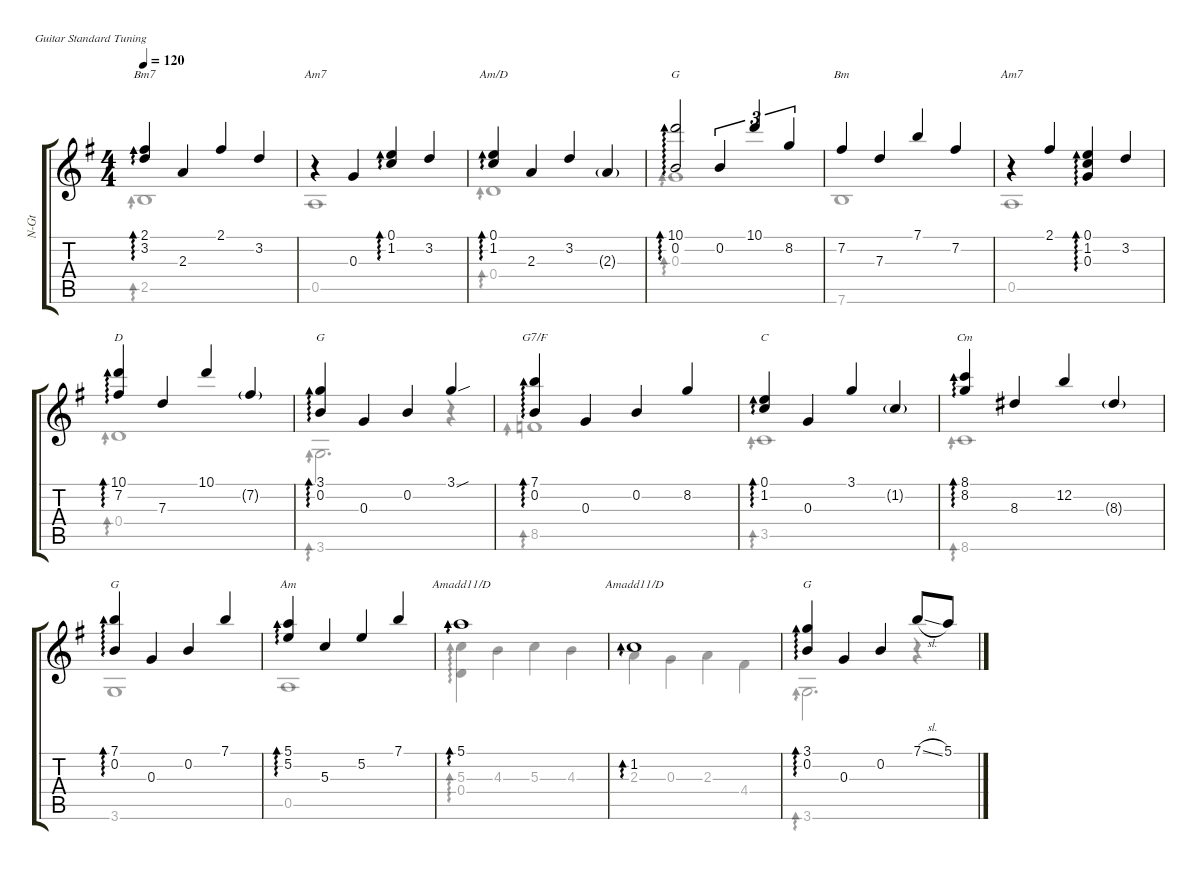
\defaultSystemsLayout 4
\hideDynamics
\bracketExtendMode groupsimilarinstruments
\otherSystemsTrackNameOrientation horizontal
\defaultBarNumberDisplay Hide
\track ("Nylon Guitar" "N-Gt") {instrument acousticguitarnylon}
\staff {score tabs}
\tuning (E4 B3 G3 D3 A2 E2)
\chord ("G" 10 9 9 x x x) {firstfret 10 showdiagram false}
\chord ("Bm" 7 7 7 x x 7) {firstfret 7 showdiagram false barre (7 7 7)}
\chord ("Bm7" 2 3 2 x 2 x) {showdiagram false barre (2 2)}
\chord ("Am7" 0 1 0 x 0 x) {showdiagram false}
\chord ("Am/D" 0 1 2 0 x x) {showdiagram false}
\chord ("D " 10 7 7 6 x x) {firstfret 7 showdiagram false barre 7}
\chord ("G " 3 0 0 x x 3) {showdiagram false}
\chord ("G7/F" 7 6 6 x 8 x) {firstfret 7 showdiagram false}
\chord ("C" 0 1 0 2 3 x) {showdiagram false}
\chord ("Cm" 8 8 8 x x 8) {firstfret 8 showdiagram false barre (8 8 8)}
\chord ("Am" 5 5 5 x 4 x) {firstfret 5 showdiagram false barre (5 5)}
\chord ("Amadd11/D" x 1 2 0 x x) {showdiagram false}
\chord ("G " 7 2 2 x x 3) {firstfret 3 showdiagram false}
\chord ("Amadd11/D" 5 x 5 0 x x) {showdiagram false}
\voice
\ts (4 4)
\tempo 120
\clef g2
\ks g
(2.1{acc #} 3.2{acc forcenatural}).4{ad 0 ch "Bm7" dy mf beam Up} 2.3{acc forcenatural}.4{beam Up} 2.1{acc #}.4{beam Up} 3.2{acc forcenatural}.4{beam Up} |
r.4{ch "Am7" beam Up} 0.3{acc forcenatural}.4{beam Up} (0.1{acc forcenatural} 1.2{acc forcenatural}).4{ad 0 beam Up} 3.2{acc forcenatural}.4{beam Up} |
(0.1{acc forcenatural} 1.2{acc forcenatural}).4{ad 0 ch "Am/D" beam Up} 2.3{acc forcenatural}.4{beam Up} 3.2{acc forcenatural}.4{beam Up} 2.3{g acc forcenatural}.4{beam Up} |
(0.2{acc forcenatural} 10.1{acc forcenatural}).2{ad 0 ch "G" beam Up} 0.2{acc forcenatural}.4{tu (3 2) beam Up} 10.1{acc forcenatural}.4{tu (3 2) beam Up} 8.2{acc forcenatural}.4{tu (3 2) beam Up} |
7.2{acc #}.4{ch "Bm" beam Up} 7.3{acc forcenatural}.4{beam Up} 7.1{acc forcenatural}.4{beam Up} 7.2{acc #}.4{beam Up} |
r.4{ch "Am7" beam Up} 2.1{acc #}.4{beam Up} (1.2{acc forcenatural} 0.1{acc forcenatural} 0.3{acc forcenatural}).4{ad 0 beam Up} 3.2{acc forcenatural}.4{beam Up} |
(10.1{acc forcenatural} 7.2{acc #}).4{ad 0 ch "D " beam Up} 7.3{acc forcenatural}.4{beam Up} 10.1{acc forcenatural}.4{beam Up} 7.2{g acc #}.4{beam Up} |
(3.1{acc forcenatural} 0.2{acc forcenatural}).4{ad 0 ch "G " beam Up} 0.3{acc forcenatural}.4{beam Up} 0.2{acc forcenatural}.4{beam Up} 3.1{sou acc forcenatural}.4{beam Up} |
(7.1{acc forcenatural} 0.2{acc forcenatural}).4{ad 0 ch "G7/F" beam Up} 0.3{acc forcenatural}.4{beam Up} 0.2{acc forcenatural}.4{beam Up} 8.2{acc forcenatural}.4{beam Up} |
(0.1{acc forcenatural} 1.2{acc forcenatural}).4{ad 0 ch "C" beam Up} 0.3{acc forcenatural}.4{beam Up} 3.1{acc forcenatural}.4{beam Up} 1.2{g acc forcenatural}.4{beam Up} |
(8.1{acc forcenatural} 8.2{acc forcenatural}).4{ad 0 ch "Cm" beam Up} 8.3{acc #}.4{beam Up} 12.2{acc forcenatural}.4{beam Up} 8.3{g acc #}.4{beam Up} |
(7.1{acc forcenatural} 0.2{acc forcenatural}).4{ad 0 ch "G " beam Up} 0.3{acc forcenatural}.4{beam Up} 0.2{acc forcenatural}.4{beam Up} 7.1{acc forcenatural}.4{beam Up} |
(5.1{acc forcenatural} 5.2{acc forcenatural}).4{ad 0 ch "Am" beam Up} 5.3{acc forcenatural}.4{beam Up} 5.2{acc forcenatural}.4{beam Up} 7.1{acc forcenatural}.4{beam Up} |
5.1{acc forcenatural}.1{ad 0 ch "Amadd11/D" beam Up} |
1.2{acc forcenatural}.1{ad 0 ch "Amadd11/D" beam Up} |
(3.1{acc forcenatural} 0.2{acc forcenatural}).4{ad 0 ch "G " beam Up} 0.3{acc forcenatural}.4{beam Up} 0.2{acc forcenatural}.4{beam Up} 7.1{sl acc forcenatural}.8{beam Up} 5.1{acc forcenatural}.8{beam Up}
\voice
\clef g2
\ottava regular
\simile none
\ks g
2.5{acc forcenatural}.1{ad 0 dy mf beam Down} |
0.5{acc forcenatural}.1{beam Down} |
0.4{acc forcenatural}.1{ad 0 beam Down} |
0.3{acc forcenatural}.1{ad 0 beam Down} |
7.6{acc forcenatural}.1{beam Down} |
0.5{acc forcenatural}.1{beam Down} |
0.4{acc forcenatural}.1{ad 0 beam Down} |
3.6{acc forcenatural}.2{d ad 0 beam Down} r.4{beam Down} |
8.5{acc forcenatural}.1{ad 0 beam Down} |
3.5{acc forcenatural}.1{ad 0 beam Down} |
8.6{acc forcenatural}.1{ad 0 beam Down} |
3.6{acc forcenatural}.1{beam Down} |
0.5{acc forcenatural}.1{beam Down} |
(5.3{acc forcenatural} 0.4{acc forcenatural}).4{ad 0 beam Down} 4.3{acc forcenatural}.4{beam Down} 5.3{acc forcenatural}.4{beam Down} 4.3{acc forcenatural}.4{beam Down} |
2.3{acc forcenatural}.4{beam Down} 0.3{acc forcenatural}.4{beam Down} 2.3{acc forcenatural}.4{beam Down} 4.4{acc #}.4{beam Down} |
3.6{acc forcenatural}.2{d ad 0 beam Down} r.4{beam Down}
